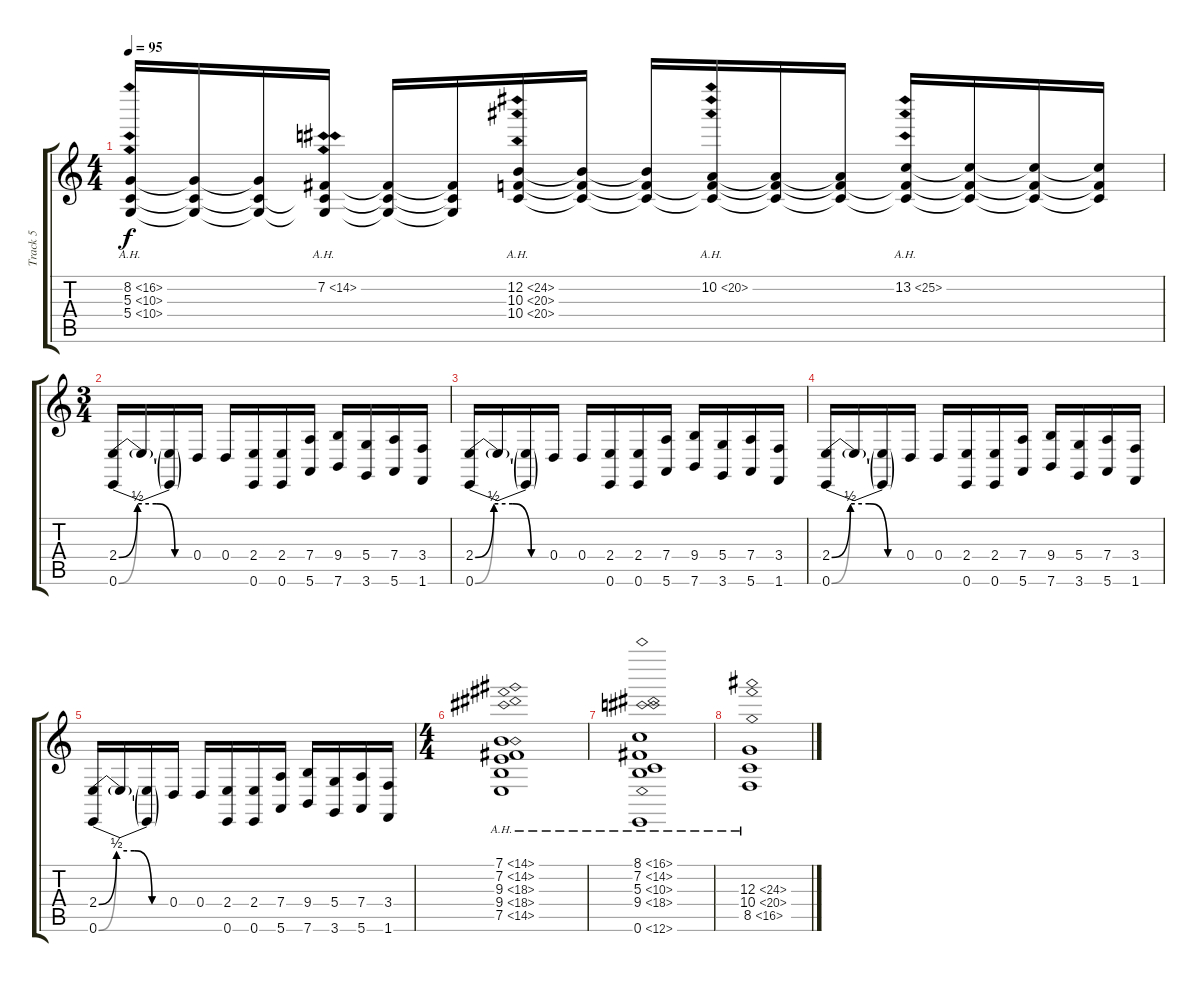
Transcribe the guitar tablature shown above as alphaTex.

\track ("Track 5" "Track 5") {instrument stringensemble1}
\staff {score tabs}
\tuning (E4 B3 G3 D3 A2 E2) {hide}
\ts (4 4)
\tempo 95
\clef g2
\ks c
(8.2{ah 8} 5.3{ah 5} 5.4{ah 5}).16{dy f} (8.2{t} 5.3{t} 5.4{t}).16 (8.2{t} 5.3{t} 5.4{t}).16 (7.2{ah 7} 5.3{ah 5 t} 5.4{ah 5 t}).16 (7.2{t} 5.3{t} 5.4{t}).16 (7.2{t} 5.3{t} 5.4{t}).16 (12.2{ah 12} 10.3{ah 10} 10.4{ah 10}).16 (12.2{t} 10.3{t} 10.4{t}).16 (12.2{t} 10.3{t} 10.4{t}).16 (10.2{ah 10} 10.3{ah 10 t} 10.4{ah 10 t}).16 (10.2{t} 10.3{t} 10.4{t}).16 (10.2{t} 10.3{t} 10.4{t}).16 (13.2{ah 12} 10.3{ah 10 t} 10.4{ah 10 t}).16 (13.2{t} 10.3{t} 10.4{t}).16 (13.2{t} 10.3{t} 10.4{t}).16 (13.2{t} 10.3{t} 10.4{t}).16 |
\ts (3 4)
(2.4{be (custom 0 0 15 2 30 2 45 0 60 0)} 0.6{be (custom 0 0 15 2 30 2 45 0 60 0)}).16{instrument lead2sawtooth} 2.4{t}.16 (2.4{t} 0.6{t}).16 0.4.16 0.4.16 (2.4 0.6).16 (2.4 0.6).16 (7.4 5.6).16 (9.4 7.6).16 (5.4 3.6).16 (7.4 5.6).16 (3.4 1.6).16 |
(2.4{be (custom 0 0 15 2 30 2 45 0 60 0)} 0.6{be (custom 0 0 15 2 30 2 45 0 60 0)}).16{instrument lead2sawtooth} 2.4{t}.16 (2.4{t} 0.6{t}).16 0.4.16 0.4.16 (2.4 0.6).16 (2.4 0.6).16 (7.4 5.6).16 (9.4 7.6).16 (5.4 3.6).16 (7.4 5.6).16 (3.4 1.6).16 |
(2.4{be (custom 0 0 15 2 30 2 45 0 60 0)} 0.6{be (custom 0 0 15 2 30 2 45 0 60 0)}).16{instrument lead2sawtooth} 2.4{t}.16 (2.4{t} 0.6{t}).16 0.4.16 0.4.16 (2.4 0.6).16 (2.4 0.6).16 (7.4 5.6).16 (9.4 7.6).16 (5.4 3.6).16 (7.4 5.6).16 (3.4 1.6).16 |
(2.4{be (custom 0 0 15 2 30 2 45 0 60 0)} 0.6{be (custom 0 0 15 2 30 2 45 0 60 0)}).16{instrument lead2sawtooth} 2.4{t}.16 (2.4{t} 0.6{t}).16 0.4.16 0.4.16 (2.4 0.6).16 (2.4 0.6).16 (7.4 5.6).16 (9.4 7.6).16 (5.4 3.6).16 (7.4 5.6).16 (3.4 1.6).16 |
\ts (4 4)
(7.1{ah 7} 7.2{ah 7} 9.3{ah 9} 9.4{ah 9} 7.5{ah 7}).1{instrument stringensemble1} |
(8.1{ah 8} 7.2{ah 7} 5.3{ah 5} 9.4{ah 9} 0.6{ah 12}).1 |
(12.3{ah 12} 10.4{ah 10} 8.5{ah 8}).1
